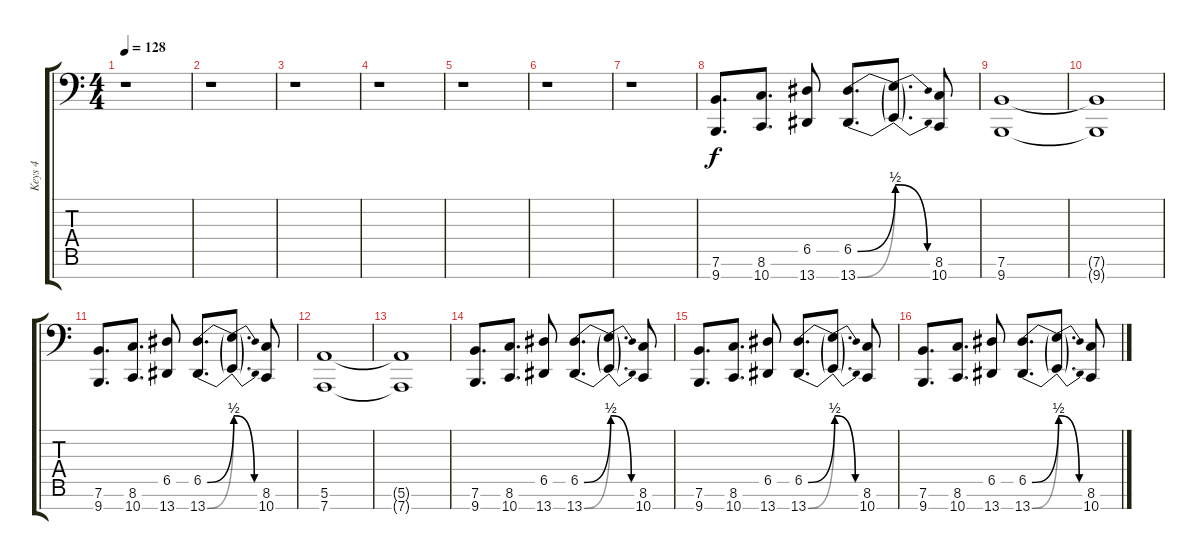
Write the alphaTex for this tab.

\track ("Keys 4" "Keys 4") {instrument lead2sawtooth}
\staff {score tabs}
\tuning (E4 B3 G3 D3 A2 E2 D1) {hide}
\ts (4 4)
\tempo 128
\clef f4
\ks c
r.1{dy f} |
r.1 |
r.1 |
r.1 |
r.1 |
r.1 |
r.1 |
(7.6 9.7).8{d} (8.6 10.7).8{d} (6.5 13.7).8 (6.5{be (bend 0 0 60 2)} 13.7{be (bend 0 0 60 2)}).8{d} (6.5{be (release 0 2 60 0) t} 13.7{be (release 0 2 60 0) t}).8{d} (8.6 10.7).8 |
(7.6 9.7).1 |
(7.6{t} 9.7{t}).1 |
(7.6 9.7).8{d} (8.6 10.7).8{d} (6.5 13.7).8 (6.5{be (bend 0 0 60 2)} 13.7{be (bend 0 0 60 2)}).8{d} (6.5{be (release 0 2 60 0) t} 13.7{be (release 0 2 60 0) t}).8{d} (8.6 10.7).8 |
(5.6 7.7).1 |
(5.6{t} 7.7{t}).1 |
(7.6 9.7).8{d} (8.6 10.7).8{d} (6.5 13.7).8 (6.5{be (bend 0 0 60 2)} 13.7{be (bend 0 0 60 2)}).8{d} (6.5{be (release 0 2 60 0) t} 13.7{be (release 0 2 60 0) t}).8{d} (8.6 10.7).8 |
(7.6 9.7).8{d} (8.6 10.7).8{d} (6.5 13.7).8 (6.5{be (bend 0 0 60 2)} 13.7{be (bend 0 0 60 2)}).8{d} (6.5{be (release 0 2 60 0) t} 13.7{be (release 0 2 60 0) t}).8{d} (8.6 10.7).8 |
(7.6 9.7).8{d} (8.6 10.7).8{d} (6.5 13.7).8 (6.5{be (bend 0 0 60 2)} 13.7{be (bend 0 0 60 2)}).8{d} (6.5{be (release 0 2 60 0) t} 13.7{be (release 0 2 60 0) t}).8{d} (8.6 10.7).8
